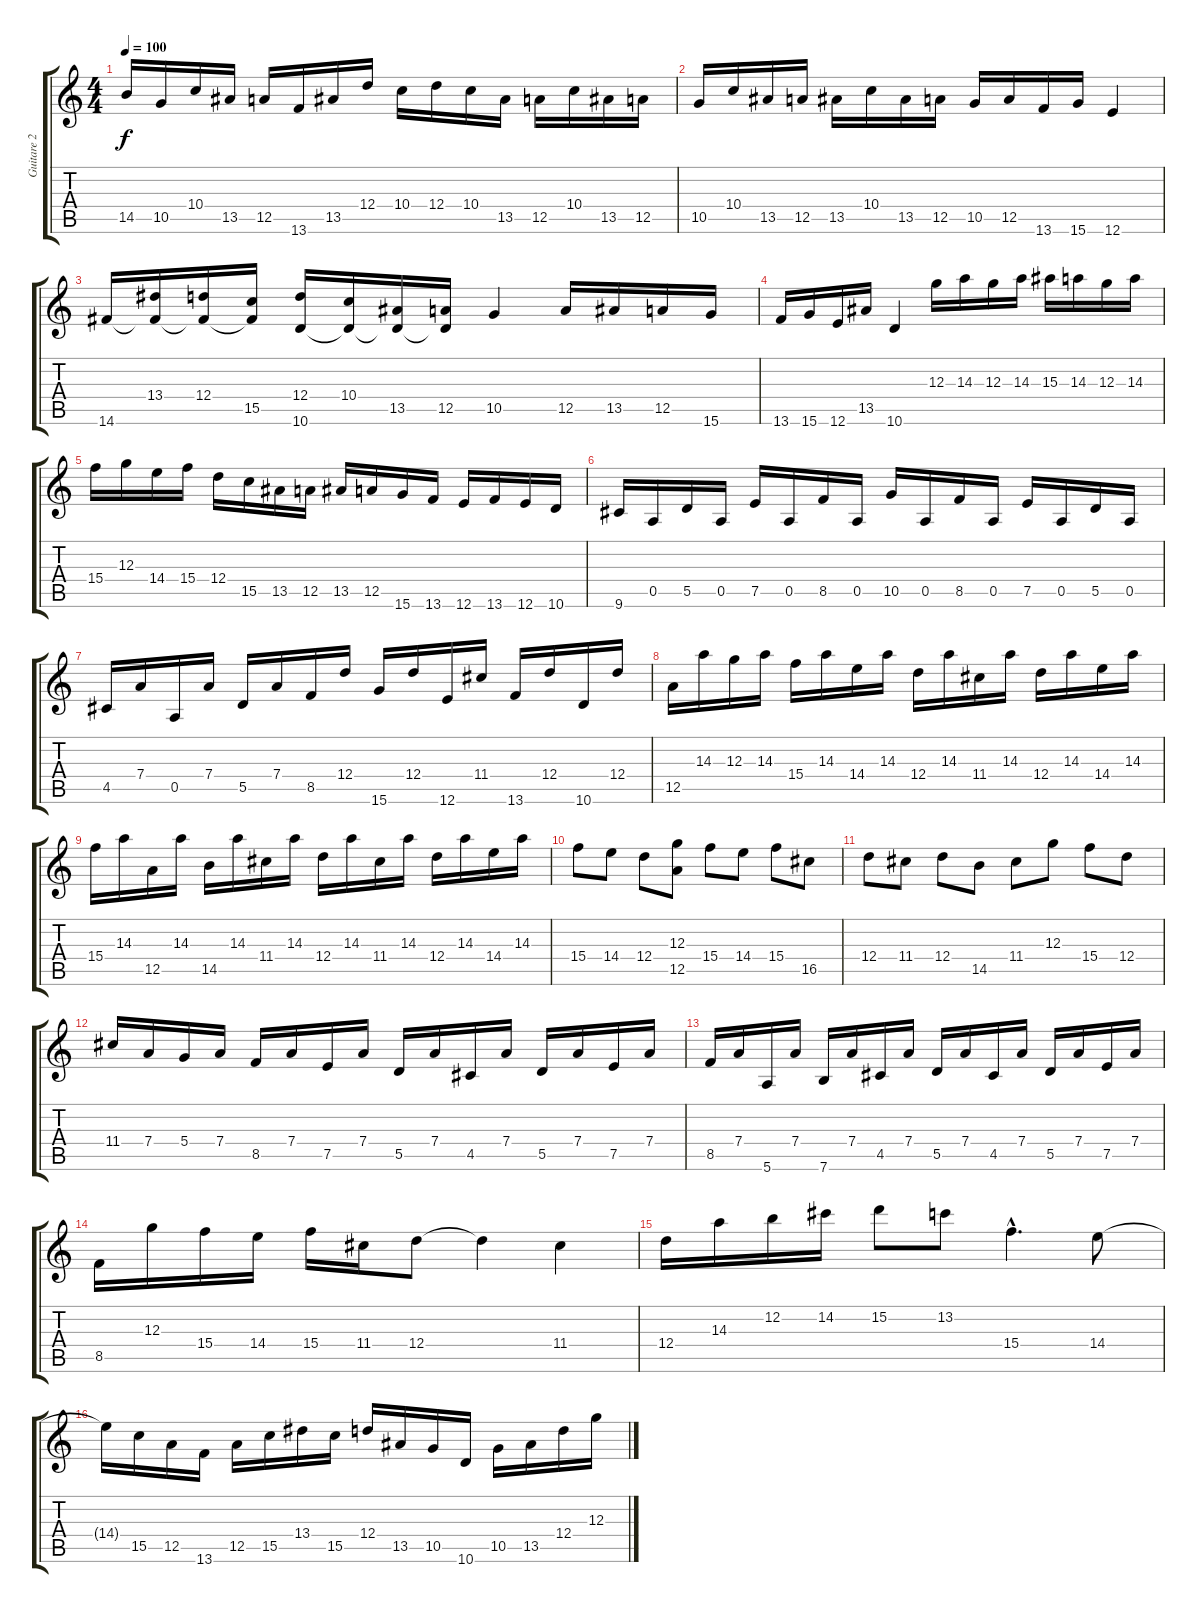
\track ("Guitare 2" "Guitare 2") {instrument distortionguitar}
\staff {score tabs}
\tuning (E4 B3 G3 D3 A2 E2) {hide}
\ts (4 4)
\tempo 100
\clef g2
\ks c
14.5.16{dy f} 10.5.16 10.4.16 13.5.16 12.5.16 13.6.16 13.5.16 12.4.16 10.4.16 12.4.16 10.4.16 13.5.16 12.5.16 10.4.16 13.5.16 12.5.16 |
10.5.16 10.4.16 13.5.16 12.5.16 13.5.16 10.4.16 13.5.16 12.5.16 10.5.16 12.5.16 13.6.16 15.6.16 12.6.4 |
14.6.16 (13.4 14.6{t}).16 (12.4 14.6{t}).16 (15.5 14.6{t}).16 (12.4 10.6).16 (10.4 10.6{t}).16 (13.5 10.6{t}).16 (12.5 10.6{t}).16 10.5.4 12.5.16 13.5.16 12.5.16 15.6.16 |
13.6.16 15.6.16 12.6.16 13.5.16 10.6.4 12.3.16 14.3.16 12.3.16 14.3.16 15.3.16 14.3.16 12.3.16 14.3.16 |
15.4.16 12.3.16 14.4.16 15.4.16 12.4.16 15.5.16 13.5.16 12.5.16 13.5.16 12.5.16 15.6.16 13.6.16 12.6.16 13.6.16 12.6.16 10.6.16 |
9.6.16 0.5.16 5.5.16 0.5.16 7.5.16 0.5.16 8.5.16 0.5.16 10.5.16 0.5.16 8.5.16 0.5.16 7.5.16 0.5.16 5.5.16 0.5.16 |
4.5.16 7.4.16 0.5.16 7.4.16 5.5.16 7.4.16 8.5.16 12.4.16 15.6.16 12.4.16 12.6.16 11.4.16 13.6.16 12.4.16 10.6.16 12.4.16 |
12.5.16 14.3.16 12.3.16 14.3.16 15.4.16 14.3.16 14.4.16 14.3.16 12.4.16 14.3.16 11.4.16 14.3.16 12.4.16 14.3.16 14.4.16 14.3.16 |
15.4.16 14.3.16 12.5.16 14.3.16 14.5.16 14.3.16 11.4.16 14.3.16 12.4.16 14.3.16 11.4.16 14.3.16 12.4.16 14.3.16 14.4.16 14.3.16 |
15.4.8 14.4.8 12.4.8 (12.3 12.5).8 15.4.8 14.4.8 15.4.8 16.5.8 |
12.4.8 11.4.8 12.4.8 14.5.8 11.4.8 12.3.8 15.4.8 12.4.8 |
11.4.16 7.4.16 5.4.16 7.4.16 8.5.16 7.4.16 7.5.16 7.4.16 5.5.16 7.4.16 4.5.16 7.4.16 5.5.16 7.4.16 7.5.16 7.4.16 |
8.5.16 7.4.16 5.6.16 7.4.16 7.6.16 7.4.16 4.5.16 7.4.16 5.5.16 7.4.16 4.5.16 7.4.16 5.5.16 7.4.16 7.5.16 7.4.16 |
8.5.16 12.3.16 15.4.16 14.4.16 15.4.16 11.4.16 12.4.8 12.4{t}.4 11.4.4 |
12.4.16 14.3.16 12.2.16 14.2.16 15.2.8 13.2.8 15.4{hac}.4{d} 14.4.8 |
14.4{t}.16 15.5.16 12.5.16 13.6.16 12.5.16 15.5.16 13.4.16 15.5.16 12.4.16 13.5.16 10.5.16 10.6.16 10.5.16 13.5.16 12.4.16 12.3.16
